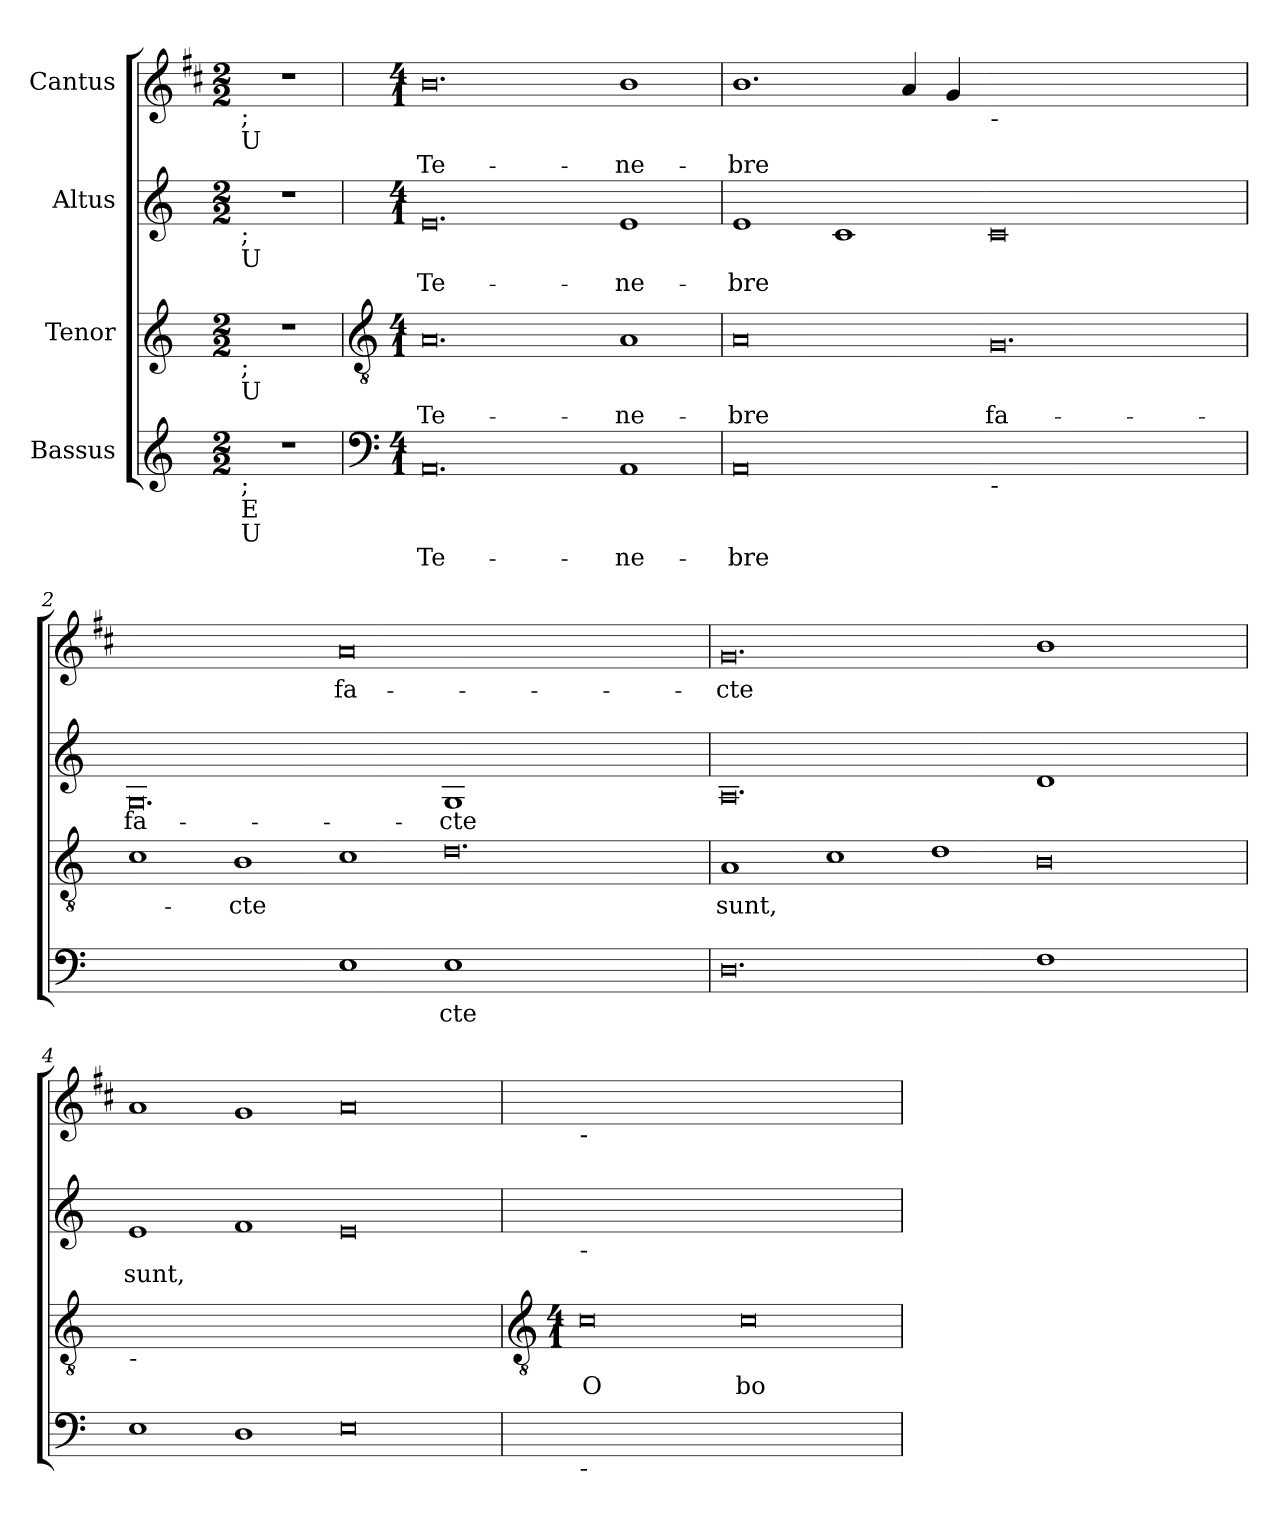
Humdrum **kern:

**kern	**text	**kern	**text	**kern	**text	**kern	**text
*part4	*part4	*part3	*part3	*part2	*part2	*part1	*part1
*staff4	*staff4	*staff3	*staff3	*staff2	*staff2	*staff1	*staff1
*I"Bassus	*	*I"Tenor	*	*I"Altus	*	*I"Cantus	*
*clefG2	*	*clefG2	*	*clefG2	*	*clefG2	*
*	*	*	*	*	*	*ITrd1c2	*
*k[]	*	*k[]	*	*k[]	*	*k[]	*
*C:	*	*C:	*	*C:	*	*C:	*
*M2/2	*	*M2/2	*	*M2/2	*	*M2/2	*
=	=	=	=	=	=	=	=
!	!	!	!	!	!	!LO:TX:b:t=;	!
!	!	!	!	!	!	!LO:TX:b:t=U	!
!	!	!	!	!LO:TX:b:t=;	!	!	!
!	!	!	!	!LO:TX:b:t=U	!	!	!
!	!	!LO:TX:b:t=;	!	!	!	!	!
!	!	!LO:TX:b:t=U	!	!	!	!	!
!LO:TX:b:t=;	!	!	!	!	!	!	!
!LO:TX:b:t=E	!	!	!	!	!	!	!
!LO:TX:b:t=U	!	!	!	!	!	!	!
1r	.	1r	.	1r	.	1r	.
!!LO:LB:g=z
=1	=1	=1	=1	=1	=1	=1	=1
*clefF4	*	*clefGv2	*	*	*	*	*
*M4/1	*	*M4/1	*	*M4/1	*	*M4/1	*
!	!LO:LY:b	!	!LO:LY:b	!	!LO:LY:b	!	!LO:LY:b
0.AA	Te-	0.A	Te-	0.e	Te-	0.a	Te-
!	!LO:LY:b	!	!LO:LY:b	!	!LO:LY:b	!	!LO:LY:b
1AA	-ne-	1A	-ne-	1e	-ne-	1a	-ne-
=2	=2	=2	=2	=2	=2	=2	=2
!	!LO:LY:b	!	!LO:LY:b	!	!LO:LY:b	!	!LO:LY:b
0AA	-bre	0A	-bre	1e	-bre	1.a	-bre
.	.	.	.	1c	.	.	.
.	.	.	.	.	.	4g	.
.	.	.	.	.	.	4f	.
!	!	!	!	!	!	!LO:TX:b:t=-	!
!LO:TX:b:t=-	!	!	!	!	!	!	!
!	!LO:LY:b	!	!LO:LY:b	!	!	!	!
[0Cyy	fa-	0.G	fa-	0c	.	[0eyy	.
1ryy	.	.	.	1ryy	.	1ryy	.
=2A	=2A	=2A	=2A	=2A	=2A	=2A	=2A
!	!	!	!	!	!LO:LY:b	!	!
0Cyy]	.	1c	.	0.G	fa-	0eyy]	.
!	!	!	!LO:LY:b	!	!	!	!
.	.	1B	-cte	.	.	.	.
!	!	!	!	!	!	!	!LO:LY:b
1E	.	1c	.	.	.	0g	fa-
!	!LO:LY:b	!	!	!	!LO:LY:b	!	!
1E	-cte	0.d	.	1G	-cte	.	.
0ryy	.	.	.	0ryy	.	0ryy	.
=3A	=3A	=3A	=3A	=3A	=3A	=3A	=3A
!	!	!	!LO:LY:b	!	!	!	!LO:LY:b
0.D	.	1A	sunt,	0.A	.	0.f	-cte
.	.	1c	.	.	.	.	.
.	.	1d	.	.	.	.	.
1F	.	0B	.	1d	.	1a	.
1ryy	.	.	.	1ryy	.	1ryy	.
=4A	=4A	=4A	=4A	=4A	=4A	=4A	=4A
!	!	!LO:TX:b:t=-	!	!	!	!	!
!	!	!	!	!	!LO:LY:b	!	!
1E	.	[0A;<yy	.	1e	sunt,	1g	.
1D	.	.	.	1f	.	1f	.
0E	.	0Ayy]	.	0e	.	0g	.
!!LO:LB:g=z
=5	=5	=5	=5	=5	=5	=5	=5
*	*	*clefGv2	*	*	*	*	*
*	*	*M4/1	*	*	*	*	*
!	!	!	!	!	!	!LO:TX:b:t=-	!
!	!	!	!	!LO:TX:b:t=-	!	!	!
!LO:TX:b:t=-	!	!	!	!	!	!	!
!	!LO:LY:b	!	!LO:LY:b	!	!	!	!LO:LY:b
[0AA;<yy	sunt,	0c	O	[0e;<yy	.	[0a;<yy	sunt,
!	!	!	!LO:LY:b	!	!	!	!
0AAyy]	.	0c	bo-	0eyy]	.	0ayy]	.
=	=	=	=	=	=	=	=
*-	*-	*-	*-	*-	*-	*-	*-
